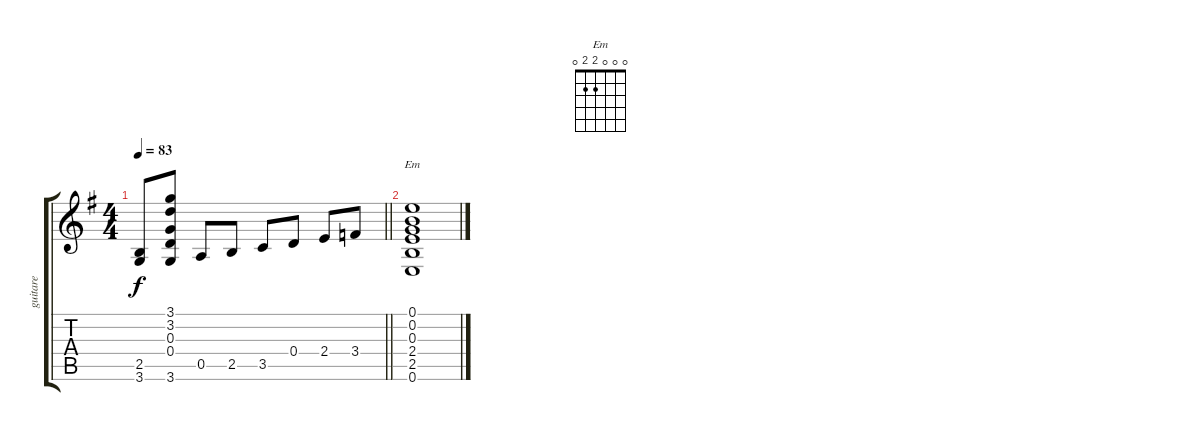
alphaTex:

\track ("guitare" "guitare") {instrument acousticguitarnylon}
\staff {score tabs}
\tuning (E4 B3 G3 D3 A2 E2) {hide}
\chord ("Em" 0 0 0 2 2 0)
\ts (4 4)
\tempo 83
\clef g2
\barLineRight lightlight
\ks g
(2.5 3.6).8{dy f} (3.1{t} 3.2{t} 0.3{t} 0.4{t} 3.6).8 0.5.8 2.5.8 3.5.8 0.4.8 2.4.8 3.4.8 |
(0.1 0.2 0.3 2.4 2.5 0.6).1{ch "Em"}
